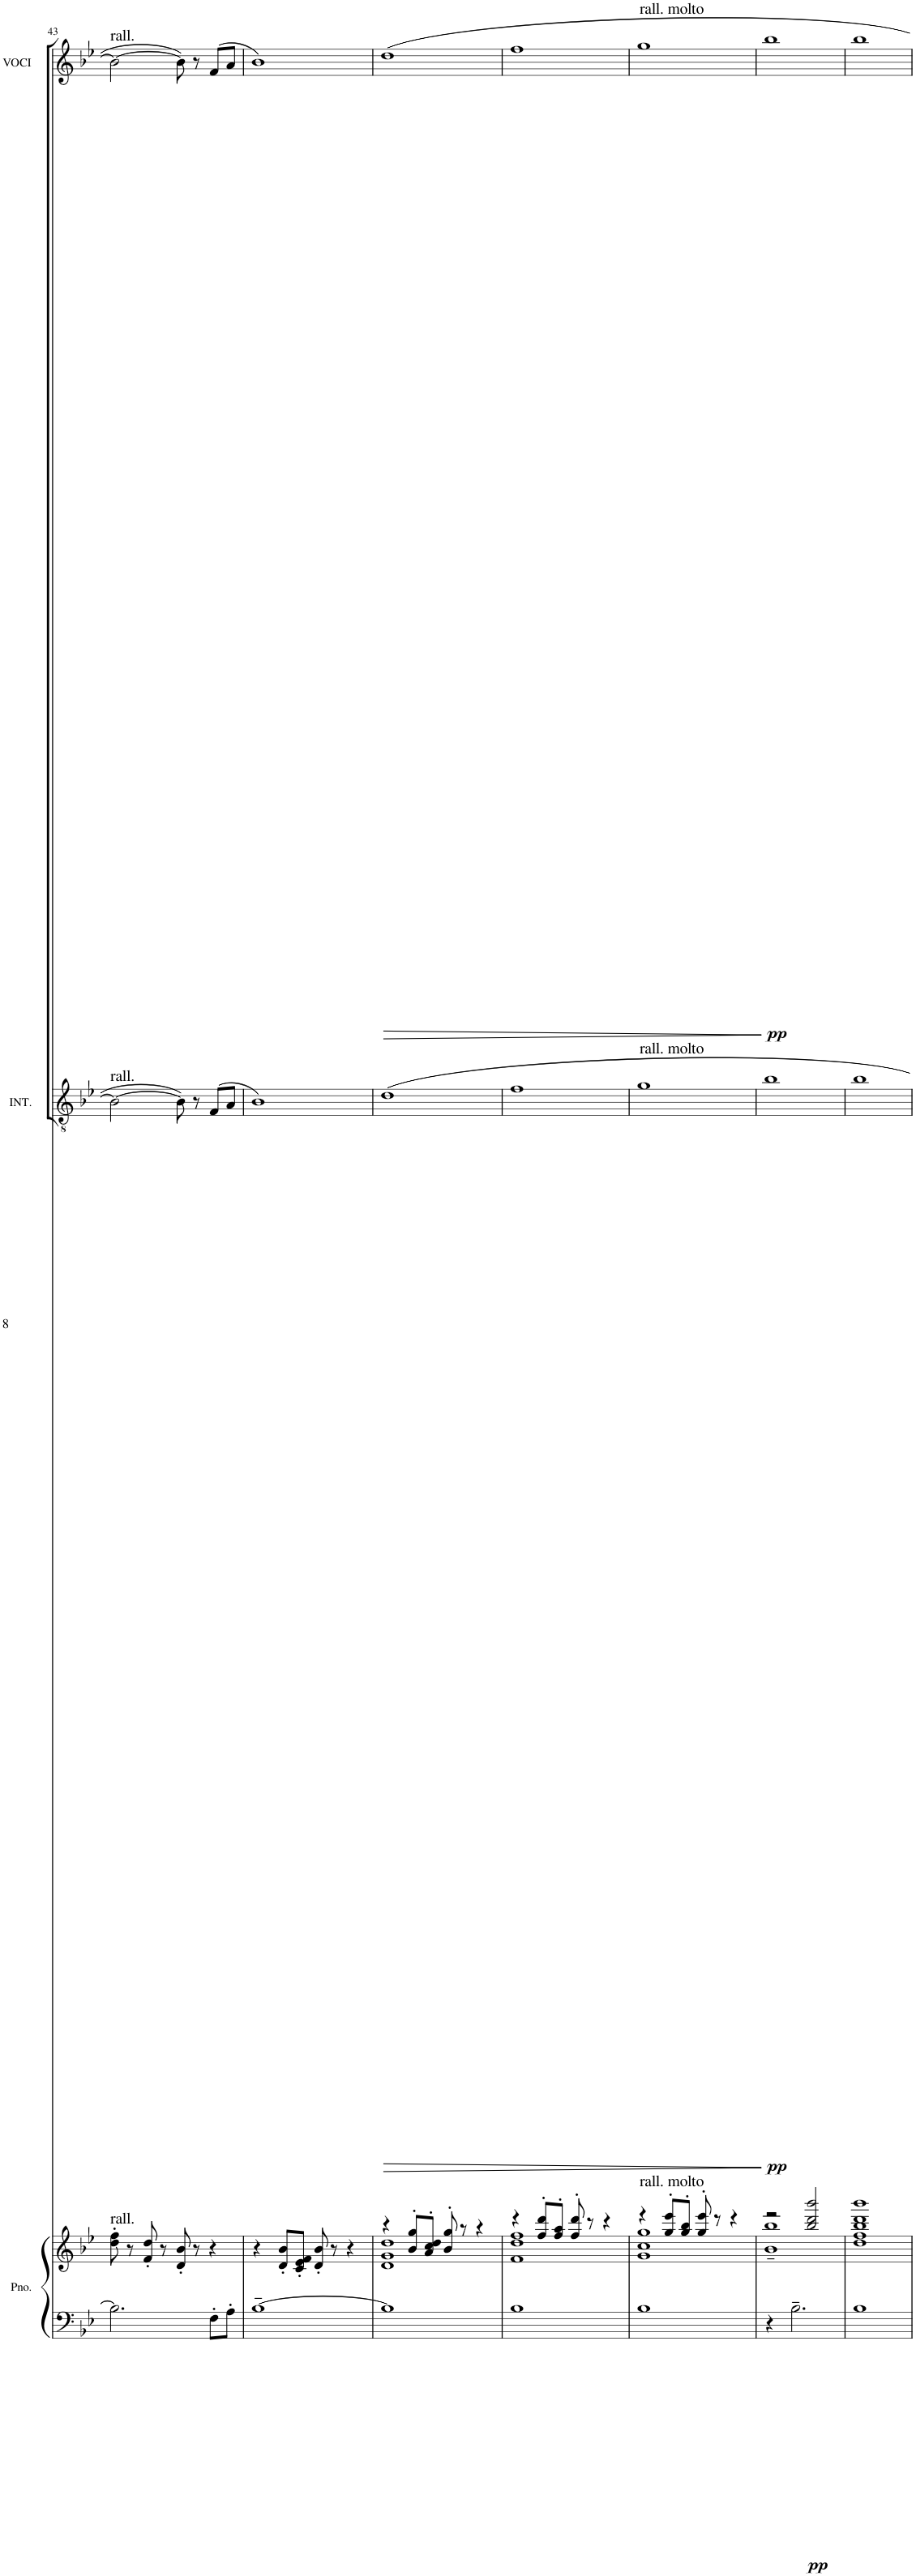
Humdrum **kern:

**kern	**kern	**dynam	**kern	**dynam	**kern	**dynam
*part3	*part3	*part3	*part2	*part2	*part1	*part1
*staff4	*staff3	*staff3/4	*staff2	*staff2	*staff1	*staff1
*I"Piano	*	*	*I"INTERNE	*	*I"VOCI	*
*I'Pno.	*	*	*I'INT.	*	*I'VOCI	*
!!LO:PB:g=z
*clefF4	*clefG2	*	*clefGv2	*	*clefG2	*
*k[b-e-]	*k[b-e-]	*	*k[b-e-]	*	*k[b-e-]	*
*M4/4	*M4/4	*	*M4/4	*	*M4/4	*
*met(c)	*met(c)	*	*met(c)	*	*met(c)	*
=43	=43	=43	=43	=43	=43	=43
!	!	!	!	!	!LO:TX:a:t=rall.	!
!	!	!	!LO:TX:a:t=rall.	!	!	!
!	!LO:TX:a:t=rall.	!	!	!	!	!
2.B-\]	8dd\' 8ff\'	.	2B-\_	.	2b-\_	.
.	8r	.	.	.	.	.
.	8f/' 8dd/'	.	.	.	.	.
.	8r	.	.	.	.	.
.	8d/' 8b-/'	.	8B-\]	.	8b-\]	.
.	8r	.	8r	.	8r	.
8F'\L	4r	.	(8F/L	.	(8f/L	.
8A'\J	.	.	8A/J	.	8a/J	.
=44	=44	=44	=44	=44	=44	=44
[1B-~	4r	.	1B-)	.	1b-)	.
.	8d/' 8b-/'L	.	.	.	.	.
.	8c/' 8e-/' 8f/'J	.	.	.	.	.
.	8d/' 8b-/'	.	.	.	.	.
.	8r	.	.	.	.	.
.	4r	.	.	.	.	.
=45	=45	=45	=45	=45	=45	=45
*	*^	*	*	*	*	*
!	!	!	!	!	!LO:HP:b	!	!LO:HP:b
1B-]	4r	1d 1g 1dd	.	1d	>	1dd	>
.	8b-/' 8gg/'L	.	.	.	.	.	.
.	8a/' 8cc/' 8dd/'J	.	.	.	.	.	.
.	8b-/' 8gg/'	.	.	.	.	.	.
.	8r	.	.	.	.	.	.
.	4r	.	.	.	.	.	.
=46	=46	=46	=46	=46	=46	=46	=46
1B-	4r	1f 1dd 1ff	.	1f	.	1ff	.
.	8ff/' 8ddd/'L	.	.	.	.	.	.
.	8ff/' 8aa/'J	.	.	.	.	.	.
.	8ff/' 8ddd/'	.	.	.	.	.	.
.	8r	.	.	.	.	.	.
.	4r	.	.	.	.	.	.
=47	=47	=47	=47	=47	=47	=47	=47
!	!	!	!	!	!	!LO:TX:a:t=rall. molto	!
!	!	!	!	!LO:TX:a:t=rall. molto	!	!	!
!	!LO:TX:a:t=rall. molto	!	!	!	!	!	!
1B-	4r	1g 1cc 1gg	.	1g	.	1gg	.
.	8gg/' 8eee-/'L	.	.	.	.	.	.
.	8gg/' 8bb-/'J	.	.	.	.	.	.
.	8gg/' 8eee-/'	.	.	.	.	.	.
.	8r	.	.	.	.	.	.
.	4r	.	.	.	.	.	.
*	*v	*v	*	*	*	*	*
.	.	.	.	]	.	]
=48	=48	=48	=48	=48	=48	=48
*	*^	*	*	*	*	*
!	!	!	!	!	!LO:DY:b	!	!LO:DY:b
4r	2r	1b-~ 1bb-~	.	1b-	pp	1bb-	pp
!	!	!	!LO:DY:b=2	!	!	!	!
2.B-~\	.	.	pp	.	.	.	.
.	2bb-/ 2ddd/ 2bbb-/	.	.	.	.	.	.
=49	=49	=49	=49	=49	=49	=49	=49
1B-	1bb- 1ddd 1bbb-	1dd 1ff	.	1b-	.	1bb-	.
*	*v	*v	*	*	*	*	*
=	=	=	=	=	=	=
*-	*-	*-	*-	*-	*-	*-
